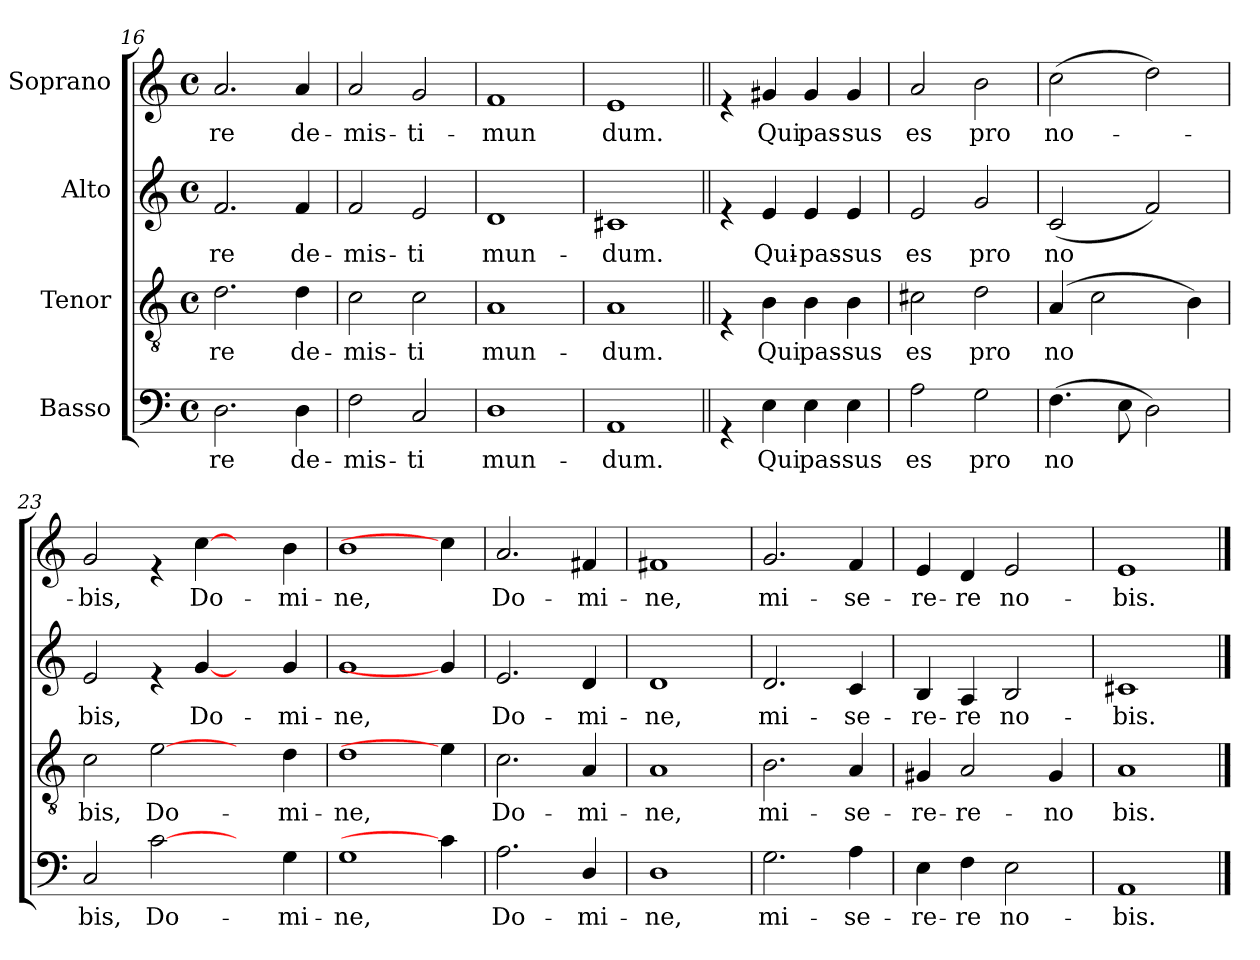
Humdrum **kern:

**kern	**text	**kern	**text	**kern	**text	**kern	**text
*part4	*part4	*part3	*part3	*part2	*part2	*part1	*part1
*staff4	*staff4	*staff3	*staff3	*staff2	*staff2	*staff1	*staff1
*I"Basso	*	*I"Tenor	*	*I"Alto	*	*I"Soprano	*
*clefF4	*	*clefGv2	*	*clefG2	*	*clefG2	*
*k[]	*	*k[]	*	*k[]	*	*k[]	*
*C:	*	*C:	*	*C:	*	*C:	*
*M4/4	*	*M4/4	*	*M4/4	*	*M4/4	*
*met(c)	*	*met(c)	*	*met(c)	*	*met(c)	*
*MM160	*	*MM160	*	*MM160	*	*MM160	*
=16	=16	=16	=16	=16	=16	=16	=16
!	!LO:LY:b	!	!LO:LY:b	!	!LO:LY:b	!	!LO:LY:b
2.D\	re	2.d\	re	2.f/	re	2.a/	re
!	!LO:LY:b	!	!LO:LY:b	!	!LO:LY:b	!	!LO:LY:b
4D\	de-	4d\	de-	4f/	de-	4a/	de-
=17	=17	=17	=17	=17	=17	=17	=17
!	!LO:LY:b	!	!LO:LY:b	!	!LO:LY:b	!	!LO:LY:b
2F\	-mis-	2c\	-mis-	2f/	-mis-	2a/	-mis-
!	!LO:LY:b	!	!LO:LY:b	!	!LO:LY:b	!	!LO:LY:b
2C/	-ti	2c\	-ti	2e/	-ti	2g/	-ti-
=18	=18	=18	=18	=18	=18	=18	=18
!	!LO:LY:b	!	!LO:LY:b	!	!LO:LY:b	!	!LO:LY:b
1D	mun-	1A	mun-	1d	mun-	1f	-mun
=19	=19	=19	=19	=19	=19	=19	=19
!	!LO:LY:b	!	!LO:LY:b	!	!LO:LY:b	!	!LO:LY:b
1AA	-dum.	1A	-dum.	1c#X	-dum.	1e	dum.
!!LO:PB:g=z
=20||	=20||	=20||	=20||	=20||	=20||	=20||	=20||
4rGG	.	4rE	.	4re	.	4re	.
!	!LO:LY:b	!	!LO:LY:b	!	!LO:LY:b	!	!LO:LY:b
4E\	Qui	4B\	Qui	4e/	Qui-	4g#X/	Qui
!	!LO:LY:b	!	!LO:LY:b	!	!LO:LY:b	!	!LO:LY:b
4E\	pas-	4B\	pas-	4e/	-pas-	4g#/	pas-
!	!LO:LY:b	!	!LO:LY:b	!	!LO:LY:b	!	!LO:LY:b
4E\	-sus	4B\	-sus	4e/	-sus	4g#/	-sus
!!LO:LB:g=z
=21	=21	=21	=21	=21	=21	=21	=21
!	!LO:LY:b	!	!LO:LY:b	!	!LO:LY:b	!	!LO:LY:b
2A\	es	2c#X\	es	2e/	es	2a/	es
!	!LO:LY:b	!	!LO:LY:b	!	!LO:LY:b	!	!LO:LY:b
2G\	pro	2d\	pro	2g/	pro	2b\	pro
=22	=22	=22	=22	=22	=22	=22	=22
*	*	*	*	*	*	*MM64	*
!	!LO:LY:b	!	!LO:LY:b	!	!LO:LY:b	!	!LO:LY:b
(>4.F\	no	(<4A/	no	(<2c/	no	(>2cc\	no-
.	.	2c\	.	.	.	.	.
8E\	.	.	.	.	.	.	.
2D\)	.	.	.	2f/)	.	2dd\)	.
.	.	4B\)	.	.	.	.	.
=23	=23	=23	=23	=23	=23	=23	=23
*	*	*	*	*	*	*MM160	*
!	!LO:LY:b	!	!LO:LY:b	!	!LO:LY:b	!	!LO:LY:b
2C/	bis,	2c\	bis,	2e/	bis,	2g/	-bis,
!	!LO:LY:b	!	!LO:LY:b	!	!	!	!
[2c\	Do-	[2e\	Do-	4re	.	4re	.
!	!	!	!	!	!LO:LY:b	!	!LO:LY:b
.	.	.	.	[4g/	Do-	[4cc\	Do-
4ryy	.	4ryy	.	4ryy	.	4ryy	.
!	!LO:LY:b	!	!LO:LY:b	!	!LO:LY:b	!	!LO:LY:b
4G\	-mi-	4d\	-mi-	4g/	-mi-	4b\	-mi-
=24	=24	=24	=24	=24	=24	=24	=24
!	!LO:LY:b	!	!LO:LY:b	!	!LO:LY:b	!	!LO:LY:b
1G	-ne,	1d	-ne,	1g	-ne,	1b	-ne,
4c\]	.	4e\]	.	4g/]	.	4cc\]	.
=25	=25	=25	=25	=25	=25	=25	=25
!	!LO:LY:b	!	!LO:LY:b	!	!LO:LY:b	!	!LO:LY:b
2.A\	Do-	2.c\	Do-	2.e/	Do-	2.a/	Do-
!	!LO:LY:b	!	!LO:LY:b	!	!LO:LY:b	!	!LO:LY:b
4D/	-mi-	4A/	-mi-	4d/	-mi-	4f#X/	-mi-
=26	=26	=26	=26	=26	=26	=26	=26
!	!LO:LY:b	!	!LO:LY:b	!	!LO:LY:b	!	!LO:LY:b
1D	-ne,	1A	-ne,	1d	-ne,	1f#X	-ne,
=27	=27	=27	=27	=27	=27	=27	=27
!	!LO:LY:b	!	!LO:LY:b	!	!LO:LY:b	!	!LO:LY:b
2.G\	mi-	2.B\	mi-	2.d/	mi-	2.g/	mi-
!	!LO:LY:b	!	!LO:LY:b	!	!LO:LY:b	!	!LO:LY:b
4A\	-se-	4A/	-se-	4c/	-se-	4f/	-se-
=28	=28	=28	=28	=28	=28	=28	=28
!	!LO:LY:b	!	!LO:LY:b	!	!LO:LY:b	!	!LO:LY:b
4E\	-re-	4G#X/	-re-	4B/	-re-	4e/	-re-
!	!LO:LY:b	!	!LO:LY:b	!	!LO:LY:b	!	!LO:LY:b
4F\	-re	2A/	-re-	4A/	-re	4d/	-re
!	!LO:LY:b	!	!	!	!LO:LY:b	!	!LO:LY:b
2E\	no-	.	.	2B/	no-	2e/	no-
!	!	!	!LO:LY:b	!	!	!	!
.	.	4G#/	-no	.	.	.	.
!!LO:LB:g=z
=29	=29	=29	=29	=29	=29	=29	=29
!	!LO:LY:b	!	!LO:LY:b	!	!LO:LY:b	!	!LO:LY:b
1AA	-bis.	1A	bis.	1c#X	-bis.	1e	-bis.
==	==	==	==	==	==	==	==
*-	*-	*-	*-	*-	*-	*-	*-
